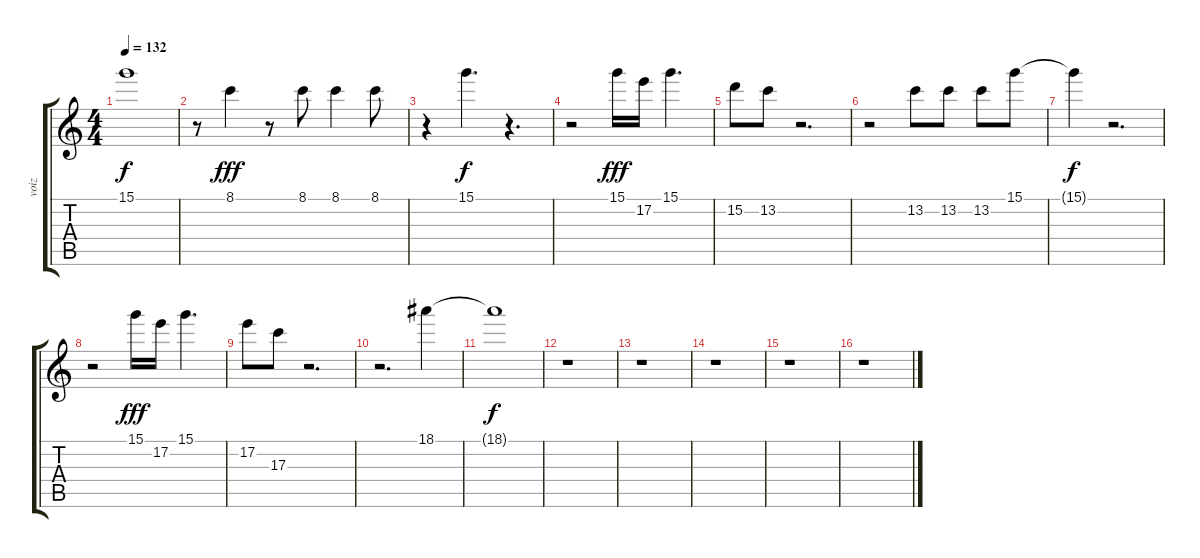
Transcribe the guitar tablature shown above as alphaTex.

\track ("voiz" "voiz") {instrument overdrivenguitar}
\staff {score tabs}
\tuning (E4 B3 G3 D3 A2 E2) {hide}
\ts (4 4)
\tempo 132
\clef g2
\ks c
15.1{t}.1{dy f} |
r.8 8.1.4{dy fff} r.8 8.1.8 8.1.4 8.1.8 |
r.4 15.1.4{d dy f} r.4{d} |
r.2 15.1.16{dy fff} 17.2.16 15.1.4{d} |
15.2.8 13.2.8 r.2{d} |
r.2 13.2.8 13.2.8 13.2.8 15.1.8 |
15.1{t}.4{dy f} r.2{d} |
r.2 15.1.16{dy fff} 17.2.16 15.1.4{d} |
17.2.8 17.3.8 r.2{d} |
r.2{d} 18.1.4 |
18.1{t}.1{dy f} |
r.1 |
r.1 |
r.1 |
r.1 |
r.1
